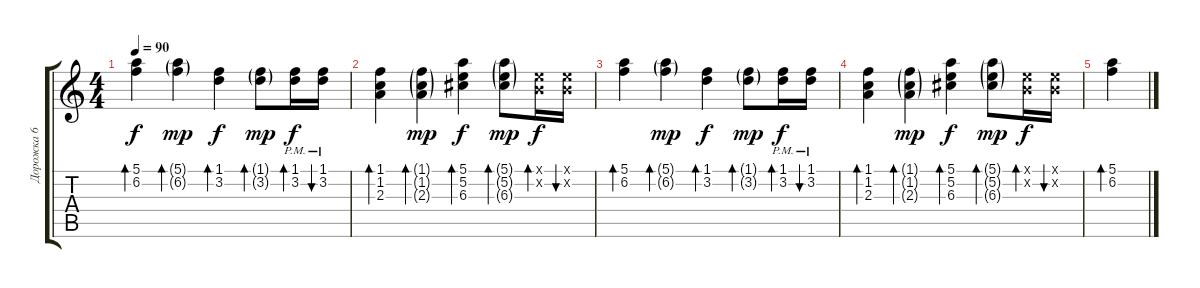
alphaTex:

\track ("Дорожка 6" "Дорожка 6") {instrument acousticguitarsteel}
\staff {score tabs}
\tuning (E4 B3 G3 D3 A2 E2) {hide}
\ts (4 4)
\tempo 90
\clef g2
\ks c
(5.1 6.2).4{bd 30 dy f volume 16} (5.1{g} 6.2{g}).4{bd 30 dy mp} (1.1 3.2).4{bd 30 dy f} (1.1{g} 3.2{g}).8{bd 30 dy mp} (1.1{pm} 3.2{pm}).16{bd 60 dy f} (1.1{pm} 3.2{pm}).16{bu 60} |
(1.1 1.2 2.3).4{bd 30} (1.1{g} 1.2{g} 2.3{g}).4{bd 30 dy mp} (5.1 5.2 6.3).4{bd 30 dy f} (5.1{g} 5.2{g} 6.3{g}).8{bd 30 dy mp} (0.1{x} 0.2{x}).16{bd 60 dy f} (0.1{x} 0.2{x}).16{bu 60} |
(5.1 6.2).4{bd 30 volume 16} (5.1{g} 6.2{g}).4{bd 30 dy mp} (1.1 3.2).4{bd 30 dy f} (1.1{g} 3.2{g}).8{bd 30 dy mp} (1.1{pm} 3.2{pm}).16{bd 60 dy f} (1.1{pm} 3.2{pm}).16{bu 60} |
(1.1 1.2 2.3).4{bd 30} (1.1{g} 1.2{g} 2.3{g}).4{bd 30 dy mp} (5.1 5.2 6.3).4{bd 30 dy f} (5.1{g} 5.2{g} 6.3{g}).8{bd 30 dy mp} (0.1{x} 0.2{x}).16{bd 60 dy f} (0.1{x} 0.2{x}).16{bu 60} |
(5.1 6.2).4{bd 30 volume 16}
